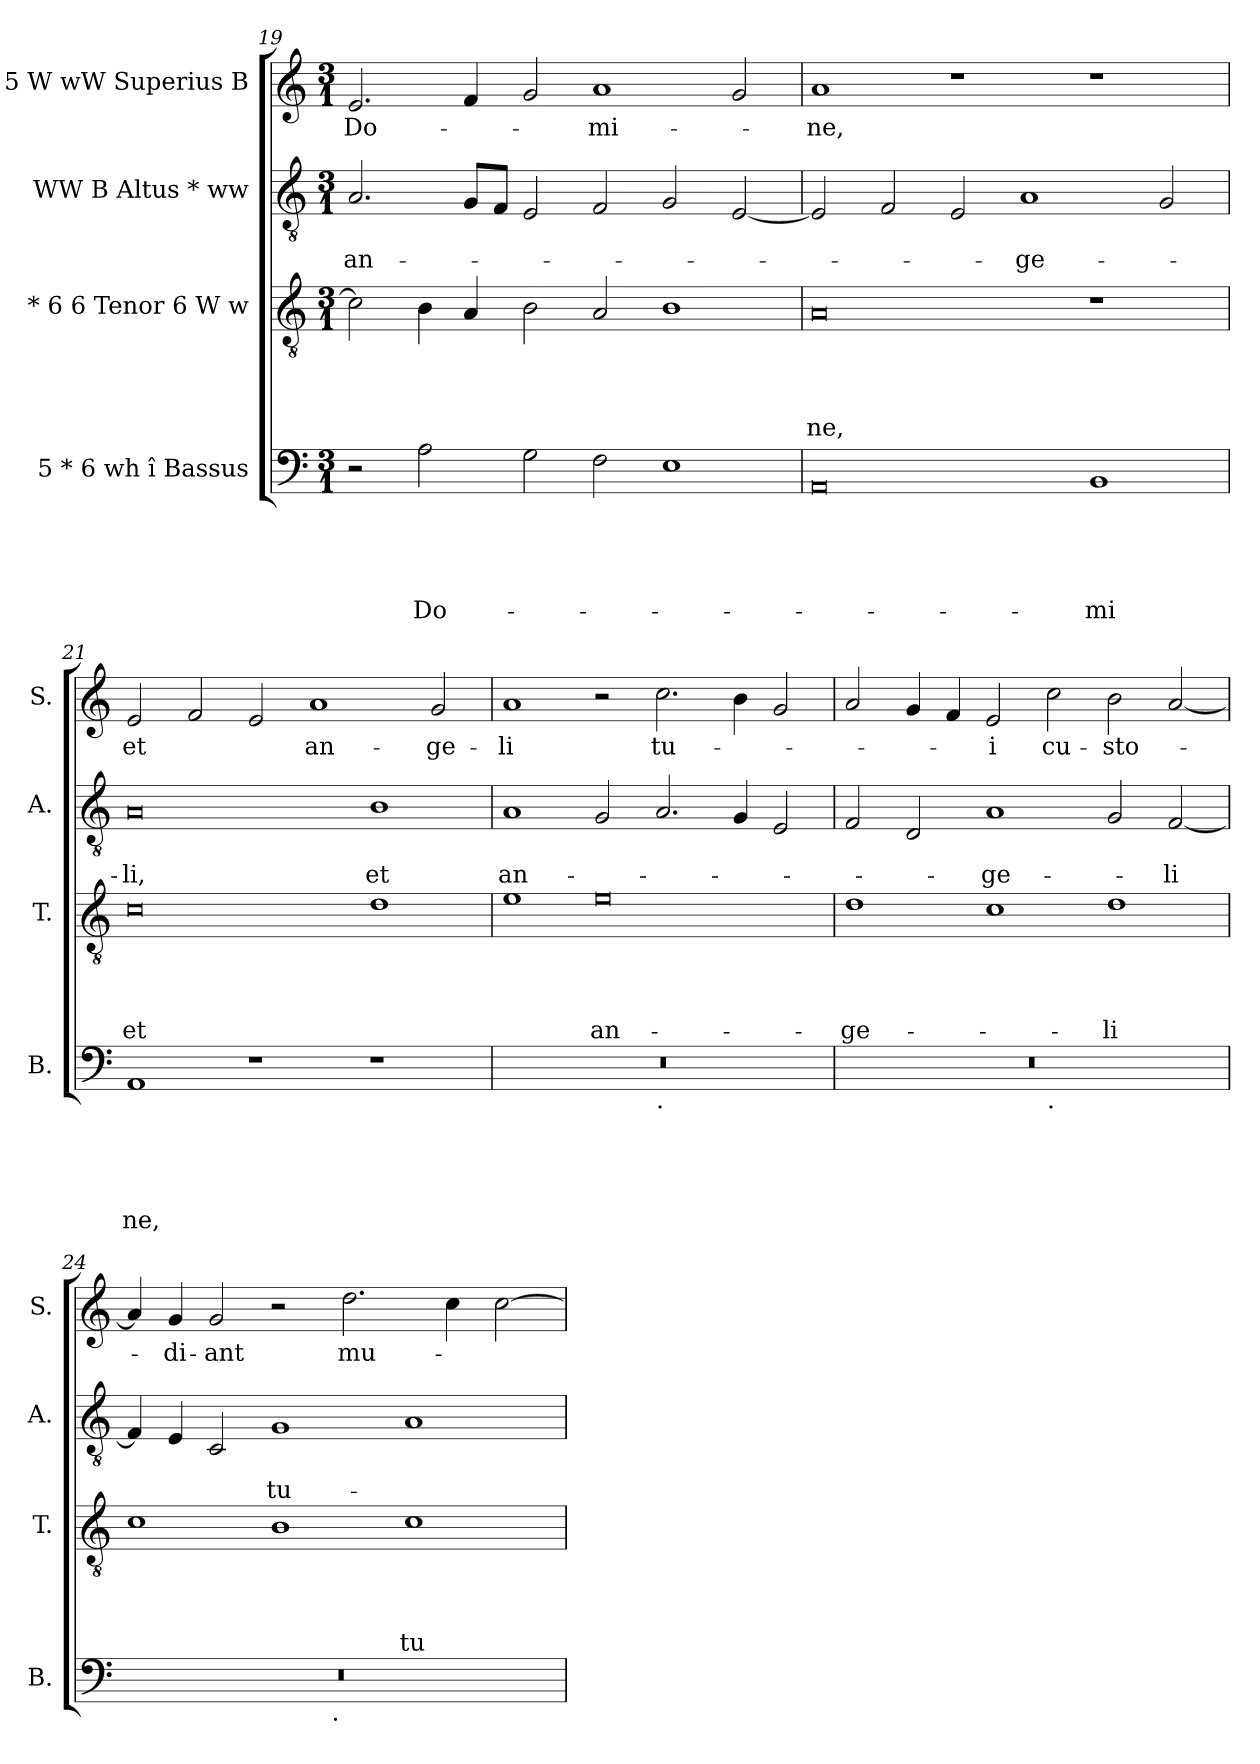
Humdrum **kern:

**kern	**text	**text	**text	**text	**text	**kern	**text	**text	**text	**text	**kern	**text	**text	**kern	**text
*part4	*part4	*part4	*part4	*part4	*part4	*part3	*part3	*part3	*part3	*part3	*part2	*part2	*part2	*part1	*part1
*staff4	*staff4	*staff4	*staff4	*staff4	*staff4	*staff3	*staff3	*staff3	*staff3	*staff3	*staff2	*staff2	*staff2	*staff1	*staff1
*I"5 * 6 wh î Bassus	*	*	*	*	*	*I"* 6 6 Tenor 6 W w	*	*	*	*	*I"WW B Altus * ww	*	*	*I"* 5 W wW Superius B	*
*I'B.	*	*	*	*	*	*I'T.	*	*	*	*	*I'A.	*	*	*I'S.	*
*clefF4	*	*	*	*	*	*clefGv2	*	*	*	*	*clefGv2	*	*	*clefG2	*
*k[]	*	*	*	*	*	*k[]	*	*	*	*	*k[]	*	*	*k[]	*
*C:	*	*	*	*	*	*C:	*	*	*	*	*C:	*	*	*C:	*
*M3/1	*	*	*	*	*	*M3/1	*	*	*	*	*M3/1	*	*	*M3/1	*
=19	=19	=19	=19	=19	=19	=19	=19	=19	=19	=19	=19	=19	=19	=19	=19
!	!	!	!	!	!	!	!	!	!	!	!	!	!LO:LY:b	!	!LO:LY:b
2r	.	.	.	.	.	2c\]	.	.	.	.	2.A/	.	an-	2.e/	Do-
!	!	!	!	!	!LO:LY:b	!	!	!	!	!	!	!	!	!	!
2A\	.	.	.	.	Do-	4B\	.	.	.	.	.	.	.	.	.
.	.	.	.	.	.	4A/	.	.	.	.	8G/L	.	.	4f/	.
.	.	.	.	.	.	.	.	.	.	.	8F/J	.	.	.	.
2G\	.	.	.	.	.	2B\	.	.	.	.	2E/	.	.	2g/	.
!	!	!	!	!	!	!	!	!	!	!	!	!	!	!	!LO:LY:b
2F\	.	.	.	.	.	2A/	.	.	.	.	2F/	.	.	1a	-mi-
1E	.	.	.	.	.	1B	.	.	.	.	2G/	.	.	.	.
.	.	.	.	.	.	.	.	.	.	.	[<2E/	.	.	2g/	.
=20	=20	=20	=20	=20	=20	=20	=20	=20	=20	=20	=20	=20	=20	=20	=20
!	!	!	!	!	!	!	!	!	!	!LO:LY:b	!	!	!	!	!LO:LY:b
0AA	.	.	.	.	.	0A	.	.	.	-ne,	2E/]	.	.	1a	-ne,
.	.	.	.	.	.	.	.	.	.	.	2F/	.	.	.	.
.	.	.	.	.	.	.	.	.	.	.	2E/	.	.	1r	.
!	!	!	!	!	!	!	!	!	!	!	!	!	!LO:LY:b	!	!
.	.	.	.	.	.	.	.	.	.	.	1A	.	-ge-	.	.
!	!	!	!	!	!LO:LY:b	!	!	!	!	!	!	!	!	!	!
1BB	.	.	.	.	-mi	1r	.	.	.	.	.	.	.	1r	.
.	.	.	.	.	.	.	.	.	.	.	2G/	.	.	.	.
!!LO:LB:g=z
=21	=21	=21	=21	=21	=21	=21	=21	=21	=21	=21	=21	=21	=21	=21	=21
!	!	!	!	!	!LO:LY:b	!	!	!	!	!LO:LY:b	!	!	!LO:LY:b	!	!LO:LY:b
1AA	.	.	.	.	ne,	0c	.	.	.	et	0A	.	-li,	2e/	et
.	.	.	.	.	.	.	.	.	.	.	.	.	.	2f/	.
1r	.	.	.	.	.	.	.	.	.	.	.	.	.	2e/	.
!	!	!	!	!	!	!	!	!	!	!	!	!	!	!	!LO:LY:b
.	.	.	.	.	.	.	.	.	.	.	.	.	.	1a	an-
!	!	!	!	!	!	!	!	!	!	!	!	!	!LO:LY:b	!	!
1r	.	.	.	.	.	1d	.	.	.	.	1B	.	et	.	.
!	!	!	!	!	!	!	!	!	!	!	!	!	!	!	!LO:LY:b
.	.	.	.	.	.	.	.	.	.	.	.	.	.	2g/	-ge-
=22	=22	=22	=22	=22	=22	=22	=22	=22	=22	=22	=22	=22	=22	=22	=22
!	!	!	!	!	!	!	!	!	!	!	!	!	!LO:LY:b	!	!LO:LY:b
*^	*	*	*	*	*	*	*	*	*	*	*	*	*	*	*
0.r	1.ryy	.	.	.	.	.	1e	.	.	.	.	1A	.	an-	1a	-li
!	!	!	!	!	!	!	!	!	!	!	!LO:LY:b	!	!	!	!	!
.	.	.	.	.	.	.	0e	.	.	.	an-	2G/	.	.	2r	.
!	!LO:TX:b:t=.	!	!	!	!	!	!	!	!	!	!	!	!	!	!	!
!	!	!	!	!	!	!	!	!	!	!	!	!	!	!	!	!LO:LY:b
.	1.ryy	.	.	.	.	.	.	.	.	.	.	2.A/	.	.	2.cc\	tu-
.	.	.	.	.	.	.	.	.	.	.	.	4G/	.	.	4b\	.
.	.	.	.	.	.	.	.	.	.	.	.	2E/	.	.	2g/	.
=23	=23	=23	=23	=23	=23	=23	=23	=23	=23	=23	=23	=23	=23	=23	=23	=23
!	!	!	!	!	!	!	!	!	!	!	!LO:LY:b	!	!	!	!	!
0.r	1.ryy	.	.	.	.	.	1d	.	.	.	-ge-	2F/	.	.	2a/	.
.	.	.	.	.	.	.	.	.	.	.	.	2D/	.	.	4g/	.
.	.	.	.	.	.	.	.	.	.	.	.	.	.	.	4f/	.
!	!	!	!	!	!	!	!	!	!	!	!	!	!	!LO:LY:b	!	!LO:LY:b
.	.	.	.	.	.	.	1c	.	.	.	.	1A	.	-ge-	2e/	-i
!	!LO:TX:b:t=.	!	!	!	!	!	!	!	!	!	!	!	!	!	!	!
!	!	!	!	!	!	!	!	!	!	!	!	!	!	!	!	!LO:LY:b
.	1.ryy	.	.	.	.	.	.	.	.	.	.	.	.	.	2cc\	cu-
!	!	!	!	!	!	!	!	!	!	!	!LO:LY:b	!	!	!	!	!LO:LY:b
.	.	.	.	.	.	.	1d	.	.	.	-li	2G/	.	.	2b\	-sto-
!	!	!	!	!	!	!	!	!	!	!	!	!	!	!LO:LY:b	!	!
.	.	.	.	.	.	.	.	.	.	.	.	[<2F/	.	-li	[<2a/	.
=24	=24	=24	=24	=24	=24	=24	=24	=24	=24	=24	=24	=24	=24	=24	=24	=24
0.r	1ryy	.	.	.	.	.	1c	.	.	.	.	4F/]	.	.	4a/]	.
!	!	!	!	!	!	!	!	!	!	!	!	!	!	!	!	!LO:LY:b
.	.	.	.	.	.	.	.	.	.	.	.	4E/	.	.	4g/	-di-
!	!	!	!	!	!	!	!	!	!	!	!	!	!	!	!	!LO:LY:b
.	.	.	.	.	.	.	.	.	.	.	.	2C/	.	.	2g/	-ant
!	!	!	!	!	!	!	!	!	!	!	!	!	!	!LO:LY:b	!	!
.	4...ryy	.	.	.	.	.	1B	.	.	.	.	1G	.	tu-	2r	.
!	!LO:TX:b:t=.	!	!	!	!	!	!	!	!	!	!	!	!	!	!	!
.	1ryy	.	.	.	.	.	.	.	.	.	.	.	.	.	.	.
!	!	!	!	!	!	!	!	!	!	!	!	!	!	!	!	!LO:LY:b
.	.	.	.	.	.	.	.	.	.	.	.	.	.	.	2.dd\	mu-
!	!	!	!	!	!	!	!	!	!	!	!LO:LY:b	!	!	!	!	!
.	.	.	.	.	.	.	1c	.	.	.	tu-	1A	.	.	.	.
.	.	.	.	.	.	.	.	.	.	.	.	.	.	.	4cc\	.
.	2ryy	.	.	.	.	.	.	.	.	.	.	.	.	.	.	.
.	.	.	.	.	.	.	.	.	.	.	.	.	.	.	[<2cc\	.
.	32ryy	.	.	.	.	.	.	.	.	.	.	.	.	.	.	.
*v	*v	*	*	*	*	*	*	*	*	*	*	*	*	*	*	*
=	=	=	=	=	=	=	=	=	=	=	=	=	=	=	=
*-	*-	*-	*-	*-	*-	*-	*-	*-	*-	*-	*-	*-	*-	*-	*-
